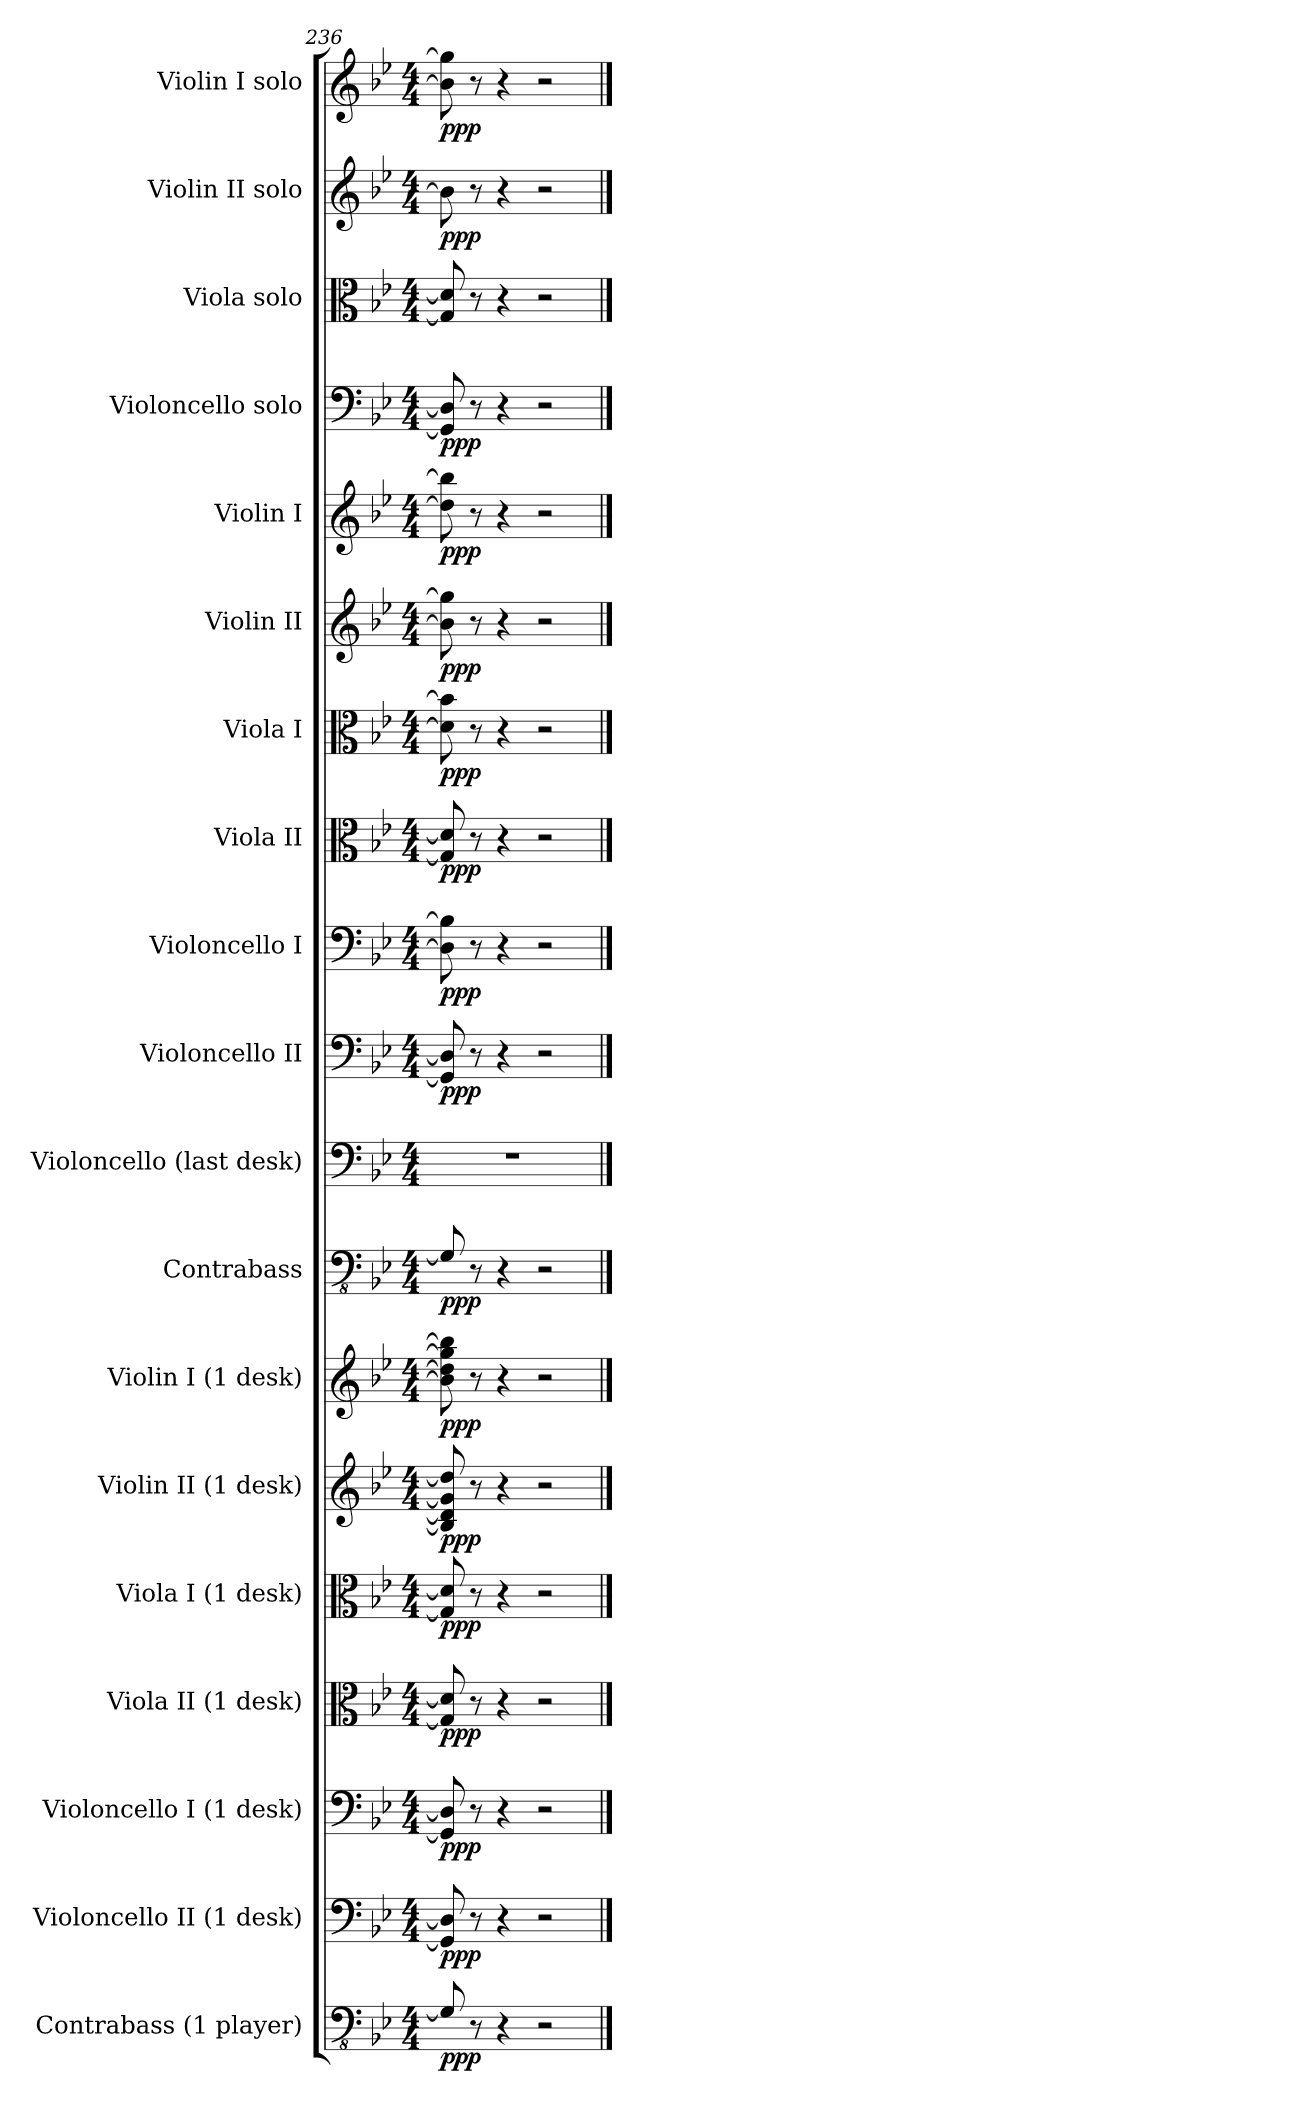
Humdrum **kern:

**kern	**dynam	**kern	**dynam	**kern	**dynam	**kern	**dynam	**kern	**dynam	**kern	**dynam	**kern	**dynam	**kern	**dynam	**kern	**kern	**dynam	**kern	**dynam	**kern	**dynam	**kern	**dynam	**kern	**dynam	**kern	**dynam	**kern	**dynam	**kern	**kern	**dynam	**kern	**dynam
*part19	*part19	*part18	*part18	*part17	*part17	*part16	*part16	*part15	*part15	*part14	*part14	*part13	*part13	*part12	*part12	*part11	*part10	*part10	*part9	*part9	*part8	*part8	*part7	*part7	*part6	*part6	*part5	*part5	*part4	*part4	*part3	*part2	*part2	*part1	*part1
*staff19	*staff19	*staff18	*staff18	*staff17	*staff17	*staff16	*staff16	*staff15	*staff15	*staff14	*staff14	*staff13	*staff13	*staff12	*staff12	*staff11	*staff10	*staff10	*staff9	*staff9	*staff8	*staff8	*staff7	*staff7	*staff6	*staff6	*staff5	*staff5	*staff4	*staff4	*staff3	*staff2	*staff2	*staff1	*staff1
*I"Contrabass (1 player)	*	*I"Violoncello II (1 desk)	*	*I"Violoncello I (1 desk)	*	*I"Viola II (1 desk)	*	*I"Viola I (1 desk)	*	*I"Violin II (1 desk)	*	*I"Violin I (1 desk)	*	*I"Contrabass	*	*I"Violoncello (last desk)	*I"Violoncello  II	*	*I"Violoncello I	*	*I"Viola II	*	*I"Viola I	*	*I"Violin II	*	*I"Violin I	*	*I"Violoncello solo	*	*I"Viola solo	*I"Violin II solo	*	*I"Violin I solo	*
*I'Cb.	*	*I'Vlc.	*	*I'Vlc.	*	*I'Vla.	*	*I'Vla.	*	*I'Vln.	*	*I'Vln.	*	*I'Cb.	*	*I'Vlc. (ld.)	*I'Vlc.	*	*I'Vlc.	*	*I'Vla.	*	*I'Vla.	*	*I'Vln.	*	*I'Vln.	*	*I'Vlc.	*	*I'Vla.	*I'Vln.	*	*I'Vln.	*
*clefFv4	*	*clefF4	*	*clefF4	*	*clefC3	*	*clefC3	*	*clefG2	*	*clefG2	*	*clefFv4	*	*clefF4	*clefF4	*	*clefF4	*	*clefC3	*	*clefC3	*	*clefG2	*	*clefG2	*	*clefF4	*	*clefC3	*clefG2	*	*clefG2	*
*ITrd7c12	*	*	*	*	*	*	*	*	*	*	*	*	*	*ITrd7c12	*	*	*	*	*	*	*	*	*	*	*	*	*	*	*	*	*	*	*	*	*
*k[b-e-]	*	*k[b-e-]	*	*k[b-e-]	*	*k[b-e-]	*	*k[b-e-]	*	*k[b-e-]	*	*k[b-e-]	*	*k[b-e-]	*	*k[b-e-]	*k[b-e-]	*	*k[b-e-]	*	*k[b-e-]	*	*k[b-e-]	*	*k[b-e-]	*	*k[b-e-]	*	*k[b-e-]	*	*k[b-e-]	*k[b-e-]	*	*k[b-e-]	*
*M4/4	*	*M4/4	*	*M4/4	*	*M4/4	*	*M4/4	*	*M4/4	*	*M4/4	*	*M4/4	*	*M4/4	*M4/4	*	*M4/4	*	*M4/4	*	*M4/4	*	*M4/4	*	*M4/4	*	*M4/4	*	*M4/4	*M4/4	*	*M4/4	*
=236	=236	=236	=236	=236	=236	=236	=236	=236	=236	=236	=236	=236	=236	=236	=236	=236	=236	=236	=236	=236	=236	=236	=236	=236	=236	=236	=236	=236	=236	=236	=236	=236	=236	=236	=236
!	!LO:DY:b	!	!LO:DY:b	!	!LO:DY:b	!	!LO:DY:b	!	!LO:DY:b	!	!LO:DY:b	!	!LO:DY:b	!	!LO:DY:b	!	!	!LO:DY:b	!	!LO:DY:b	!	!LO:DY:b	!	!LO:DY:b	!	!LO:DY:b	!	!LO:DY:b	!	!LO:DY:b	!	!	!LO:DY:b	!	!LO:DY:b
8GGG/]	ppp	8GG/] 8D/]	ppp	8GG/] 8D/]	ppp	8G/] 8d/]	ppp	8G/] 8d/]	ppp	8B/] 8d/] 8g/] 8dd/]	ppp	8b\] 8dd\] 8gg\] 8bb\]	ppp	8GGG/]	ppp	1r	8GG/] 8D/]	ppp	8D\] 8B\]	ppp	8G/] 8d/]	ppp	8d\] 8b\]	ppp	8b\] 8gg\]	ppp	8dd\] 8bb\]	ppp	8GG/] 8D/]	ppp	8G/] 8d/]	8b\]	ppp	8b\] 8gg\]	ppp
8r	.	8r	.	8r	.	8r	.	8r	.	8r	.	8r	.	8r	.	.	8r	.	8r	.	8r	.	8r	.	8r	.	8r	.	8r	.	8r	8r	.	8r	.
4r	.	4r	.	4r	.	4r	.	4r	.	4r	.	4r	.	4r	.	.	4r	.	4r	.	4r	.	4r	.	4r	.	4r	.	4r	.	4r	4r	.	4r	.
2r	.	2r	.	2r	.	2r	.	2r	.	2r	.	2r	.	2r	.	.	2r	.	2r	.	2r	.	2r	.	2r	.	2r	.	2r	.	2r	2r	.	2r	.
==	==	==	==	==	==	==	==	==	==	==	==	==	==	==	==	==	==	==	==	==	==	==	==	==	==	==	==	==	==	==	==	==	==	==	==
*-	*-	*-	*-	*-	*-	*-	*-	*-	*-	*-	*-	*-	*-	*-	*-	*-	*-	*-	*-	*-	*-	*-	*-	*-	*-	*-	*-	*-	*-	*-	*-	*-	*-	*-	*-
